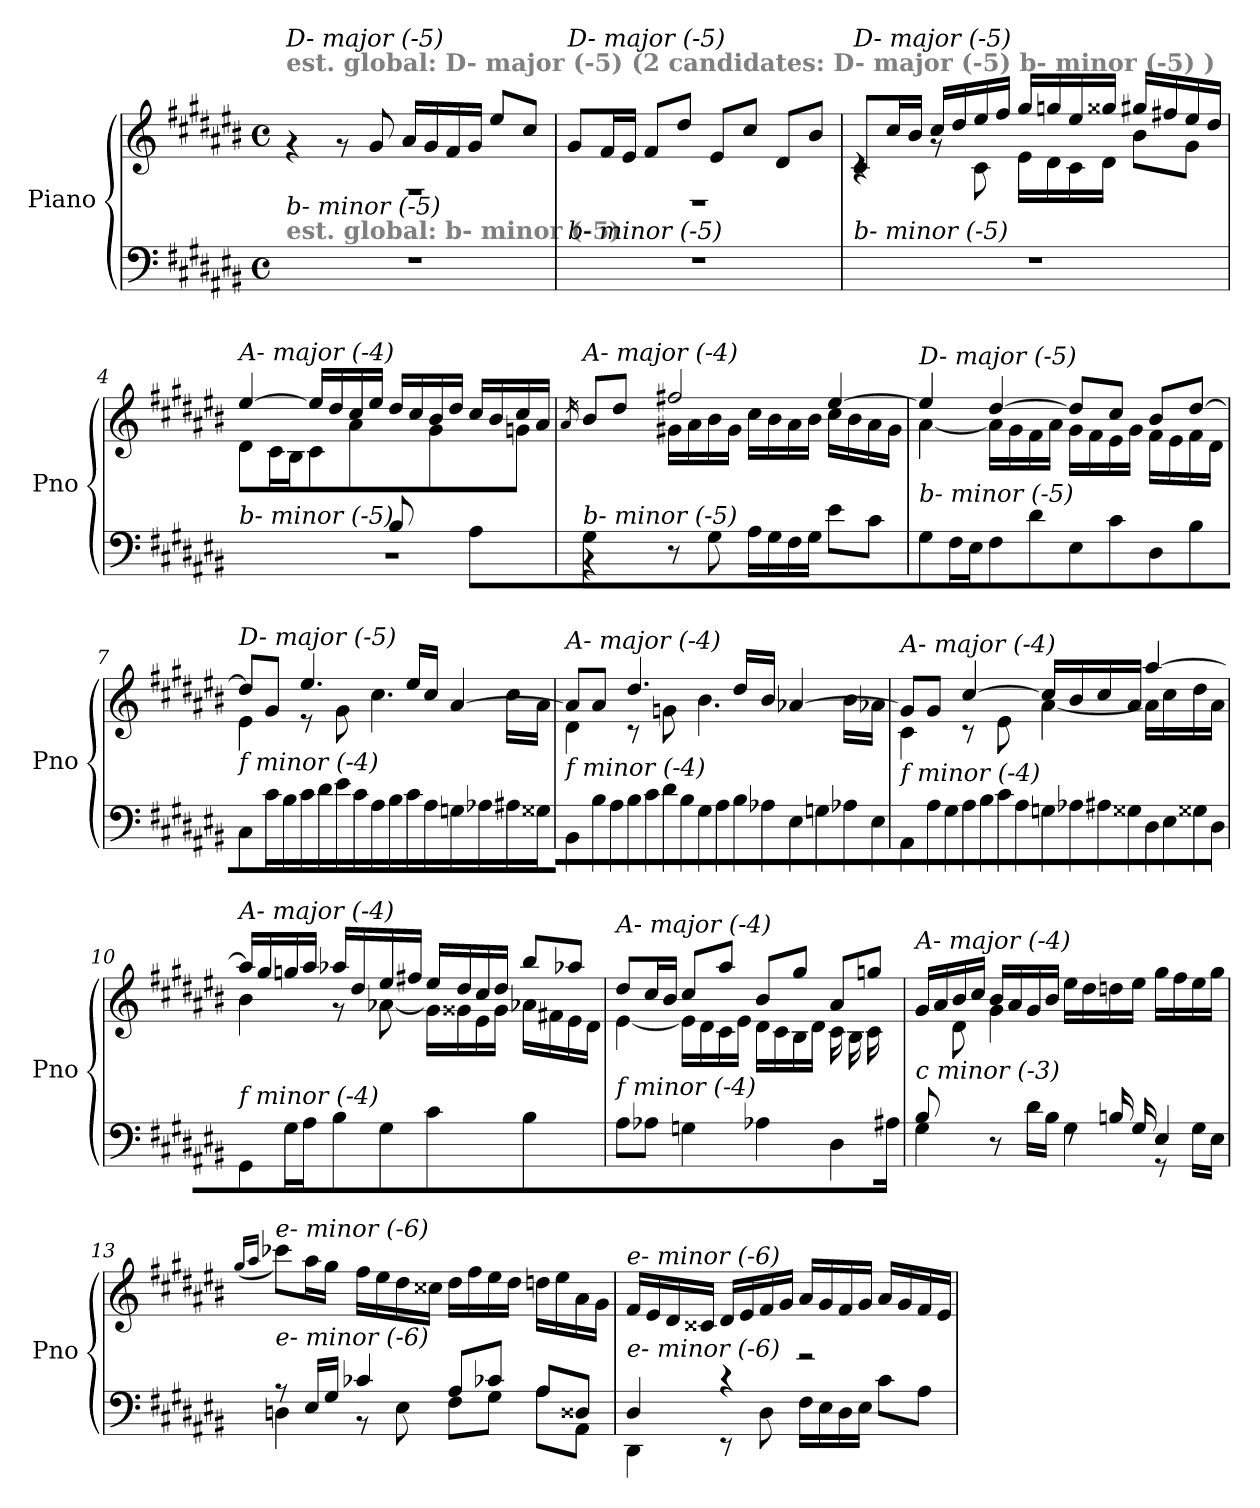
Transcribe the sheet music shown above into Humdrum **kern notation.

**kern	**kern
*part1	*part1
*staff2	*staff1
*I"Piano	*
*I'Pno	*
*clefF4	*clefG2
*k[f#c#g#d#a#e#b#]	*k[f#c#g#d#a#e#b#]
*M4/4	*M4/4
*met(c)	*met(c)
=1	=1
*	*^
!	!LO:TX:a:B:color=#808080:t=est. global&colon; D- major (-5) (2 candidates&colon; D- major (-5) b- minor (-5) )	!
!	!LO:TX:i:t=D- major (-5)	!
!LO:TX:a:B:color=#808080:t=est. global&colon; b- minor (-5)	!	!
!LO:TX:i:t=b- minor (-5)	!	!
1r	1rF	4rg
.	.	8rg
.	.	8g#/
.	.	16a#/LL
.	.	16g#/
.	.	16f#/
.	.	16g#/JJ
.	.	8ee#/L
.	.	8cc#/J
=2	=2	=2
!	!LO:TX:i:t=D- major (-5)	!
!LO:TX:i:t=b- minor (-5)	!	!
1r	1rD	8g#/L
.	.	16f#/L
.	.	16e#/JJ
.	.	8f#/L
.	.	8dd#/J
.	.	8e#/L
.	.	8cc#/J
.	.	8d#/L
.	.	8b#/J
=3	=3	=3
!	!LO:TX:i:t=D- major (-5)	!
!LO:TX:i:t=b- minor (-5)	!	!
1r	8c#/L	4rc
.	16cc#/L	.
.	16b#/JJ	.
.	16cc#/LL	8rg
.	16dd#/	.
.	16ee#/	8c#\
.	16ff#/JJ	.
.	16gg#/LL	16e#\LL
.	16ggni/	16d#\
.	16ee#/	16c#\
.	16gg##i/JJ	16d#\JJ
.	16gg#/LL	8b#\L
.	16ff#X/	.
.	16ee#/	8g#\J
.	16dd#/JJ	.
!!LO:LB:g=z	!!
=4	=4	=4
*^	*	*
!	!	!LO:TX:i:t=A- major (-4)	!
!LO:TX:i:t=b- minor (-5)	!	!	!
2ryy	1r	[4ee#/	8d#\L
.	.	.	16c#\L
.	.	.	16B#\JJ
.	.	16ee#/LL]	8c#\L
.	.	16dd#/	.
.	.	16cc#/	8a#\J
.	.	16ee#/JJ	.
8B#/L	.	16dd#/LL	8ryy
.	.	16cc#/	.
8ryy	.	16b#/	8g#\J
.	.	16dd#/JJ	.
8A#/L	.	16cc#/LL	8ryy
.	.	16b#/	.
8ryy	.	16cc#/	8gni\J
.	.	16a#/JJ	.
=5	=5	=5	=5
.	.	16qa#/	.
!	!	!LO:TX:i:t=A- major (-4)	!
!LO:TX:i:t=b- minor (-5)	!	!	!
8G#/L	4rBB	8b#/L	8ryy
2..ryy	.	8dd#/J	16g#\L
.	.	.	16gni\JJ
.	8r	2ff#X/	16g#\LL
.	.	.	16a#\
.	8G#\	.	16b#\
.	.	.	16g#\JJ
.	16A#\LL	.	16cc#\LL
.	16G#\	.	16b#\
.	16F#\	.	16a#\
.	16G#\JJ	.	16b#\JJ
.	8e#\L	[4ee#/	16cc#\LL
.	.	.	16b#\
.	8c#\J	.	16a#\
.	.	.	16g#\JJ
*v	*v	*	*
=6	=6	=6
!	!LO:TX:i:t=D- major (-5)	!
!LO:TX:i:t=b- minor (-5)	!	!
8G#\L	4ee#/]	[4a#\
16F#\L	.	.
16E#\JJ	.	.
8F#\L	[4dd#/	16a#\LL]
.	.	16g#\
8d#\J	.	16f#\
.	.	16a#\JJ
8E#\L	8dd#/L]	16g#\LL
.	.	16f#\
8c#\J	8cc#/J	16e#\
.	.	16g#\JJ
8D#\L	8b#/L	16f#\LL
.	.	16e#\
8B#\J	[8dd#/J	16f#\
.	.	16d#\JJ
!!LO:LB:g=z	!!
=7	=7	=7
!	!LO:TX:i:t=D- major (-5)	!
!LO:TX:i:t=f minor (-4)	!	!
8C#\L	8dd#/L]	4e#\
16c#\L	8g#/J	.
16B#\JJ	.	.
16c#\LL	4.ee#/	8r
16d#\	.	.
16e#\	.	8g#\
16c#\JJ	.	.
16A#\LL	.	4.cc#\
16B#\	.	.
16c#\	16ee#/LL	.
16A#\JJ	16cc#/JJ	.
16Gni\LL	[4a#/	.
16A-Xi\	.	.
16A#\	.	16cc#\LL
16G##i\JJ	.	16a#\JJ
=8	=8	=8
!	!LO:TX:i:t=A- major (-4)	!
!LO:TX:i:t=f minor (-4)	!	!
8BB#\L	8a#/L]	4d#\
16B#\L	8a#/J	.
16A#\JJ	.	.
16B#\LL	4.dd#/	8r
16c#\	.	.
16d#\	.	8gni\
16B#\JJ	.	.
16G#\LL	.	4.b#\
16A#\	.	.
16B#\	16dd#/LL	.
16A-Xi\JJ	16b#/JJ	.
16E#\LL	[4a-Xi/	.
16Gni\	.	.
16A-Xi\	.	16b#\LL
16E#\JJ	.	16a-Xi\JJ
=9	=9	=9
!	!LO:TX:i:t=A- major (-4)	!
!LO:TX:i:t=f minor (-4)	!	!
8AA#\L	8g#/L]	4c#\
16A#\L	8g#/J	.
16G#\JJ	.	.
16A#\LL	[4cc#/	8r
16B#\	.	.
16c#\	.	8e#\
16A#\JJ	.	.
16Gni\LL	16cc#/LL]	[4a#\
16A-Xi\	16b#/	.
16A#\	16cc#/	.
16G##i\JJ	16a#/JJ	.
16D#\LL	[4aa#/	16a#\LL]
16E#\	.	16cc#\
16G##Xi\	.	16dd#\
16D#\JJ	.	16a#\JJ
!!LO:LB:g=z	!!
=10	=10	=10
!	!LO:TX:i:t=A- major (-4)	!
!LO:TX:i:t=f minor (-4)	!	!
8GG#\L	16aa#/LL]	4b#\
.	16gg#/	.
16G#\L	16ggni/	.
16A#\JJ	16aa#/JJ	.
8B#\L	16aa-Xi/LL	8r
.	16dd#/	.
8G#\J	16ee#/	[8a-Xi\
.	16ff#X/JJ	.
4c#\	16ee#/LL	16g#\LL]
.	16dd#/	16g##Xi\
.	16cc#/	16e#\
.	16dd#/JJ	16g##i\JJ
4B#\	8bb#/L	16a-Xi\LL
.	.	16f#X\
.	8aa-Xi/J	16e#\
.	.	16d#\JJ
=11	=11	=11
*^	*	*
!	!	!LO:TX:i:t=A- major (-4)	!
!LO:TX:i:t=f minor (-4)	!	!	!
2...ryy	8A#\L	8dd#/L	[4e#\
.	8A-Xi\J	16cc#/L	.
.	.	16b#/JJ	.
.	4Gni\	8cc#/L	16e#\LL]
.	.	.	16d#\
.	.	8aa#/J	16c#\
.	.	.	16e#\JJ
.	4A-Xi\	8b#/L	16d#\LL
.	.	.	16c#\
.	.	8gg#/J	16B#\
.	.	.	16d#\JJ
.	4D#\	8a#/L	16c#\LL
.	.	.	16B#\
.	.	8ggni/J	16c#\
16A#/JJ	.	.	16ryy
=12	=12	=12	=12
!	!	!LO:TX:i:t=A- major (-4)	!
!LO:TX:i:t=c minor (-3)	!	!	!
8B#/L	4G#\	16g#/LL	8ryy
.	.	16a#/	.
4.ryy	.	16b#/	8d#\J
.	.	16cc#/JJ	.
.	8r	16b#/LL	4g#\
.	.	16a#/	.
.	16d#\LL	16g#/	.
.	16B#\JJ	16b#/JJ	.
8rF	4G#\	16ee#\LL	2ryy
.	.	16dd#\	.
16Bn/LL	.	16ddni\	.
16G#/JJ	.	16ee#\JJ	.
4E#/	8r	16gg#\LL	.
.	.	16ff#\	.
.	16G#\LL	16ee#\	.
.	16E#\JJ	16gg#\JJ	.
*	*	*v	*v
!!LO:LB:g=z
=13	=13	=13
.	.	(16qgg#/LL
.	.	16qaa#/JJ
!	!	!LO:TX:i:t=e- minor (-6)
!LO:TX:i:t=e- minor (-6)	!	!
8r	4Dni\	8ccc-Xi\L)
16E#/LL	.	16aa#\L
16G#/JJ	.	16gg#\JJ
4c-Xi/	8r	16ff#\LL
.	.	16ee#\
.	8E#\	16dd#\
.	.	16cc##Xj\JJ
8A#/L	8F#\L	16dd#\LL
.	.	16ff#\
8c-Xi/J	8G#\J	16ee#\
.	.	16dd#\JJ
8A#/L	8A#\L	16ddni\LL
.	.	16ee#\
8D##Xi/J	8AA#\J	16a#\
.	.	16g#\JJ
=14	=14	=14
!	!	!LO:TX:i:t=e- minor (-6)
!LO:TX:i:t=e- minor (-6)	!	!
4D#/	4DD#\	16f#/LL
.	.	16e#/
.	.	16d#/
.	.	16c##Xj/JJ
4r	8r	16d#/LL
.	.	16e#/
.	8D#\	16f#/
.	.	16g#/JJ
2r	16F#\LL	16a#/LL
.	16E#\	16g#/
.	16D#\	16f#/
.	16E#\JJ	16g#/JJ
.	8c#\L	16a#/LL
.	.	16g#/
.	8A#\J	16f#/
.	.	16e#/JJ
*v	*v	*
=	=
*-	*-
